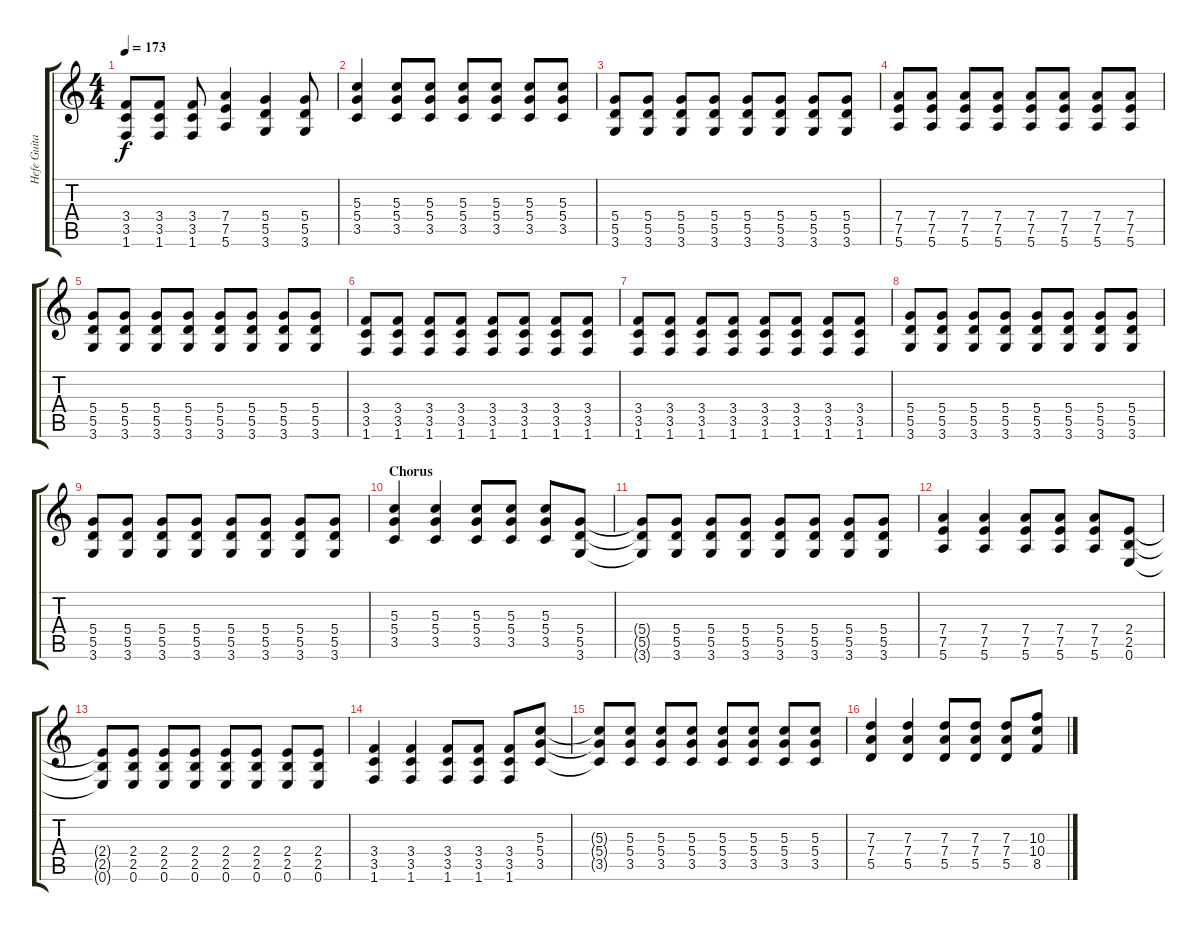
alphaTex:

\track ("Hefe Guitar 1" "Hefe Guita") {instrument distortionguitar}
\staff {score tabs}
\tuning (E4 B3 G3 D3 A2 E2) {hide}
\ts (4 4)
\tempo 173
\clef g2
\ks c
(3.4 3.5 1.6).8{dy f} (3.4 3.5 1.6).8 (3.4 3.5 1.6).8 (7.4 7.5 5.6).4 (5.4 5.5 3.6).4 (5.4 5.5 3.6).8 |
(5.3 5.4 3.5).4 (5.3 5.4 3.5).8 (5.3 5.4 3.5).8 (5.3 5.4 3.5).8 (5.3 5.4 3.5).8 (5.3 5.4 3.5).8 (5.3 5.4 3.5).8 |
(5.4 5.5 3.6).8 (5.4 5.5 3.6).8 (5.4 5.5 3.6).8 (5.4 5.5 3.6).8 (5.4 5.5 3.6).8 (5.4 5.5 3.6).8 (5.4 5.5 3.6).8 (5.4 5.5 3.6).8 |
(7.4 7.5 5.6).8 (7.4 7.5 5.6).8 (7.4 7.5 5.6).8 (7.4 7.5 5.6).8 (7.4 7.5 5.6).8 (7.4 7.5 5.6).8 (7.4 7.5 5.6).8 (7.4 7.5 5.6).8 |
(5.4 5.5 3.6).8 (5.4 5.5 3.6).8 (5.4 5.5 3.6).8 (5.4 5.5 3.6).8 (5.4 5.5 3.6).8 (5.4 5.5 3.6).8 (5.4 5.5 3.6).8 (5.4 5.5 3.6).8 |
(3.4 3.5 1.6).8 (3.4 3.5 1.6).8 (3.4 3.5 1.6).8 (3.4 3.5 1.6).8 (3.4 3.5 1.6).8 (3.4 3.5 1.6).8 (3.4 3.5 1.6).8 (3.4 3.5 1.6).8 |
(3.4 3.5 1.6).8 (3.4 3.5 1.6).8 (3.4 3.5 1.6).8 (3.4 3.5 1.6).8 (3.4 3.5 1.6).8 (3.4 3.5 1.6).8 (3.4 3.5 1.6).8 (3.4 3.5 1.6).8 |
(5.4 5.5 3.6).8 (5.4 5.5 3.6).8 (5.4 5.5 3.6).8 (5.4 5.5 3.6).8 (5.4 5.5 3.6).8 (5.4 5.5 3.6).8 (5.4 5.5 3.6).8 (5.4 5.5 3.6).8 |
(5.4 5.5 3.6).8 (5.4 5.5 3.6).8 (5.4 5.5 3.6).8 (5.4 5.5 3.6).8 (5.4 5.5 3.6).8 (5.4 5.5 3.6).8 (5.4 5.5 3.6).8 (5.4 5.5 3.6).8 |
\section ("" "Chorus")
(5.3 5.4 3.5).4 (5.3 5.4 3.5).4 (5.3 5.4 3.5).8 (5.3 5.4 3.5).8 (5.3 5.4 3.5).8 (5.4 5.5 3.6).8 |
(5.4{t} 5.5{t} 3.6{t}).8 (5.4 5.5 3.6).8 (5.4 5.5 3.6).8 (5.4 5.5 3.6).8 (5.4 5.5 3.6).8 (5.4 5.5 3.6).8 (5.4 5.5 3.6).8 (5.4 5.5 3.6).8 |
(7.4 7.5 5.6).4 (7.4 7.5 5.6).4 (7.4 7.5 5.6).8 (7.4 7.5 5.6).8 (7.4 7.5 5.6).8 (2.4 2.5 0.6).8 |
(2.4{t} 2.5{t} 0.6{t}).8 (2.4 2.5 0.6).8 (2.4 2.5 0.6).8 (2.4 2.5 0.6).8 (2.4 2.5 0.6).8 (2.4 2.5 0.6).8 (2.4 2.5 0.6).8 (2.4 2.5 0.6).8 |
(3.4 3.5 1.6).4 (3.4 3.5 1.6).4 (3.4 3.5 1.6).8 (3.4 3.5 1.6).8 (3.4 3.5 1.6).8 (5.3 5.4 3.5).8 |
(5.3{t} 5.4{t} 3.5{t}).8 (5.3 5.4 3.5).8 (5.3 5.4 3.5).8 (5.3 5.4 3.5).8 (5.3 5.4 3.5).8 (5.3 5.4 3.5).8 (5.3 5.4 3.5).8 (5.3 5.4 3.5).8 |
(7.3 7.4 5.5).4 (7.3 7.4 5.5).4 (7.3 7.4 5.5).8 (7.3 7.4 5.5).8 (7.3 7.4 5.5).8 (10.3 10.4 8.5).8
